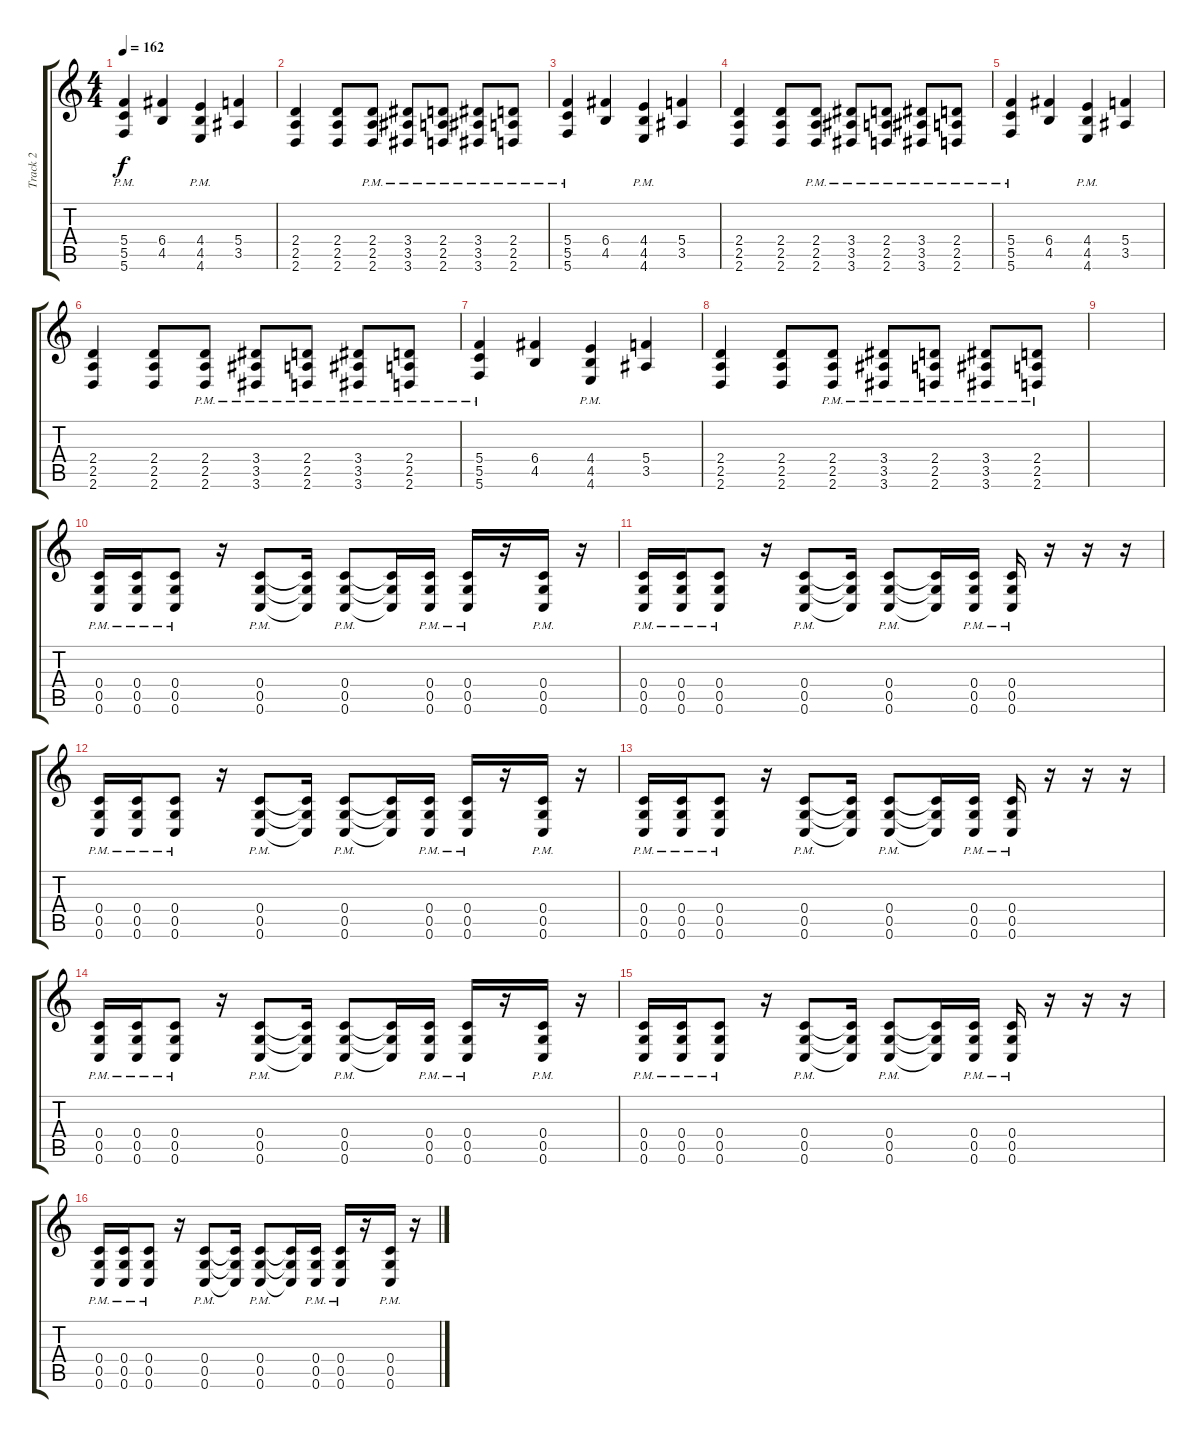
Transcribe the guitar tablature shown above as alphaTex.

\track ("Track 2" "Track 2") {instrument distortionguitar}
\staff {score tabs}
\tuning (D4 A3 F3 C3 G2 C2) {hide}
\ts (4 4)
\tempo 162
\clef g2
\ks c
(5.4{pm} 5.5{pm} 5.6{pm}).4{dy f} (6.4 4.5).4 (4.4{pm} 4.5{pm} 4.6{pm}).4 (5.4 3.5).4 |
(2.4 2.5 2.6).4 (2.4 2.5 2.6).8 (2.4{pm} 2.5{pm} 2.6{pm}).8 (3.4{pm} 3.5{pm} 3.6{pm}).8 (2.4{pm} 2.5{pm} 2.6{pm}).8 (3.4{pm} 3.5{pm} 3.6{pm}).8 (2.4{pm} 2.5{pm} 2.6{pm}).8 |
(5.4{pm} 5.5{pm} 5.6{pm}).4 (6.4 4.5).4 (4.4{pm} 4.5{pm} 4.6{pm}).4 (5.4 3.5).4 |
(2.4 2.5 2.6).4 (2.4 2.5 2.6).8 (2.4{pm} 2.5{pm} 2.6{pm}).8 (3.4{pm} 3.5{pm} 3.6{pm}).8 (2.4{pm} 2.5{pm} 2.6{pm}).8 (3.4{pm} 3.5{pm} 3.6{pm}).8 (2.4{pm} 2.5{pm} 2.6{pm}).8 |
(5.4{pm} 5.5{pm} 5.6{pm}).4 (6.4 4.5).4 (4.4{pm} 4.5{pm} 4.6{pm}).4 (5.4 3.5).4 |
(2.4 2.5 2.6).4 (2.4 2.5 2.6).8 (2.4{pm} 2.5{pm} 2.6{pm}).8 (3.4{pm} 3.5{pm} 3.6{pm}).8 (2.4{pm} 2.5{pm} 2.6{pm}).8 (3.4{pm} 3.5{pm} 3.6{pm}).8 (2.4{pm} 2.5{pm} 2.6{pm}).8 |
(5.4{pm} 5.5{pm} 5.6{pm}).4 (6.4 4.5).4 (4.4{pm} 4.5{pm} 4.6{pm}).4 (5.4 3.5).4 |
(2.4 2.5 2.6).4 (2.4 2.5 2.6).8 (2.4{pm} 2.5{pm} 2.6{pm}).8 (3.4{pm} 3.5{pm} 3.6{pm}).8 (2.4{pm} 2.5{pm} 2.6{pm}).8 (3.4{pm} 3.5{pm} 3.6{pm}).8 (2.4{pm} 2.5{pm} 2.6{pm}).8 |
|
(0.4{pm} 0.5{pm} 0.6{pm}).16 (0.4{pm} 0.5{pm} 0.6{pm}).16 (0.4{pm} 0.5{pm} 0.6{pm}).8 r.16 (0.4{pm} 0.5{pm} 0.6{pm}).8 (0.4{t} 0.5{t} 0.6{t}).16 (0.4{pm} 0.5{pm} 0.6{pm}).8 (0.4{t} 0.5{t} 0.6{t}).16 (0.4{pm} 0.5{pm} 0.6{pm}).16 (0.4{pm} 0.5{pm} 0.6{pm}).16 r.16 (0.4{pm} 0.5{pm} 0.6{pm}).16 r.16 |
(0.4{pm} 0.5{pm} 0.6{pm}).16 (0.4{pm} 0.5{pm} 0.6{pm}).16 (0.4{pm} 0.5{pm} 0.6{pm}).8 r.16 (0.4{pm} 0.5{pm} 0.6{pm}).8 (0.4{t} 0.5{t} 0.6{t}).16 (0.4{pm} 0.5{pm} 0.6{pm}).8 (0.4{t} 0.5{t} 0.6{t}).16 (0.4{pm} 0.5{pm} 0.6{pm}).16 (0.4{pm} 0.5{pm} 0.6{pm}).16 r.16 r.16 r.16 |
(0.4{pm} 0.5{pm} 0.6{pm}).16 (0.4{pm} 0.5{pm} 0.6{pm}).16 (0.4{pm} 0.5{pm} 0.6{pm}).8 r.16 (0.4{pm} 0.5{pm} 0.6{pm}).8 (0.4{t} 0.5{t} 0.6{t}).16 (0.4{pm} 0.5{pm} 0.6{pm}).8 (0.4{t} 0.5{t} 0.6{t}).16 (0.4{pm} 0.5{pm} 0.6{pm}).16 (0.4{pm} 0.5{pm} 0.6{pm}).16 r.16 (0.4{pm} 0.5{pm} 0.6{pm}).16 r.16 |
(0.4{pm} 0.5{pm} 0.6{pm}).16 (0.4{pm} 0.5{pm} 0.6{pm}).16 (0.4{pm} 0.5{pm} 0.6{pm}).8 r.16 (0.4{pm} 0.5{pm} 0.6{pm}).8 (0.4{t} 0.5{t} 0.6{t}).16 (0.4{pm} 0.5{pm} 0.6{pm}).8 (0.4{t} 0.5{t} 0.6{t}).16 (0.4{pm} 0.5{pm} 0.6{pm}).16 (0.4{pm} 0.5{pm} 0.6{pm}).16 r.16 r.16 r.16 |
(0.4{pm} 0.5{pm} 0.6{pm}).16 (0.4{pm} 0.5{pm} 0.6{pm}).16 (0.4{pm} 0.5{pm} 0.6{pm}).8 r.16 (0.4{pm} 0.5{pm} 0.6{pm}).8 (0.4{t} 0.5{t} 0.6{t}).16 (0.4{pm} 0.5{pm} 0.6{pm}).8 (0.4{t} 0.5{t} 0.6{t}).16 (0.4{pm} 0.5{pm} 0.6{pm}).16 (0.4{pm} 0.5{pm} 0.6{pm}).16 r.16 (0.4{pm} 0.5{pm} 0.6{pm}).16 r.16 |
(0.4{pm} 0.5{pm} 0.6{pm}).16 (0.4{pm} 0.5{pm} 0.6{pm}).16 (0.4{pm} 0.5{pm} 0.6{pm}).8 r.16 (0.4{pm} 0.5{pm} 0.6{pm}).8 (0.4{t} 0.5{t} 0.6{t}).16 (0.4{pm} 0.5{pm} 0.6{pm}).8 (0.4{t} 0.5{t} 0.6{t}).16 (0.4{pm} 0.5{pm} 0.6{pm}).16 (0.4{pm} 0.5{pm} 0.6{pm}).16 r.16 r.16 r.16 |
(0.4{pm} 0.5{pm} 0.6{pm}).16 (0.4{pm} 0.5{pm} 0.6{pm}).16 (0.4{pm} 0.5{pm} 0.6{pm}).8 r.16 (0.4{pm} 0.5{pm} 0.6{pm}).8 (0.4{t} 0.5{t} 0.6{t}).16 (0.4{pm} 0.5{pm} 0.6{pm}).8 (0.4{t} 0.5{t} 0.6{t}).16 (0.4{pm} 0.5{pm} 0.6{pm}).16 (0.4{pm} 0.5{pm} 0.6{pm}).16 r.16 (0.4{pm} 0.5{pm} 0.6{pm}).16 r.16
